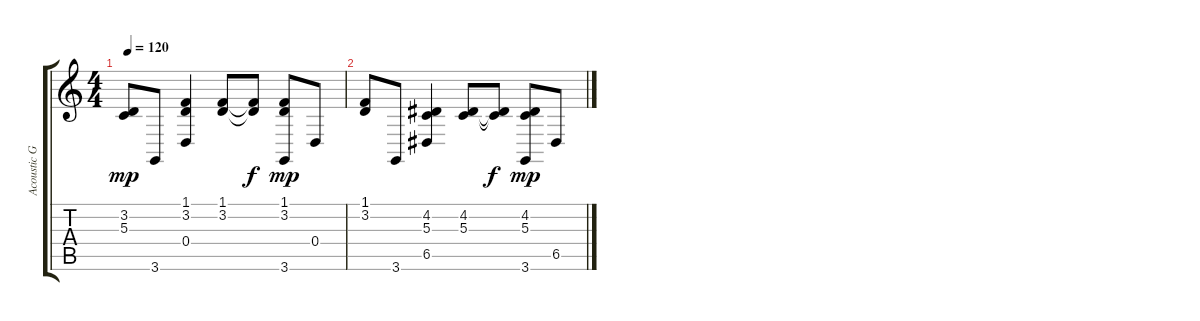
\track ("Acoustic Grand Piano" "Acoustic G") {instrument acousticgrandpiano}
\staff {score tabs}
\tuning (E4 B3 G3 D3 A2 E2) {hide}
\ts (4 4)
\tempo 120
\clef g2
\ks c
(3.2 5.3).8{dy mp} 3.6.8 (1.1 3.2 0.4).4 (1.1 3.2).8 (1.1{t} 3.2{t}).8{dy f} (1.1 3.2 3.6).8{dy mp} 0.4.8 |
(1.1 3.2).8 3.6.8 (4.2 5.3 6.5).4 (4.2 5.3).8 (4.2{t} 5.3{t}).8{dy f} (4.2 5.3 3.6).8{dy mp} 6.5.8
